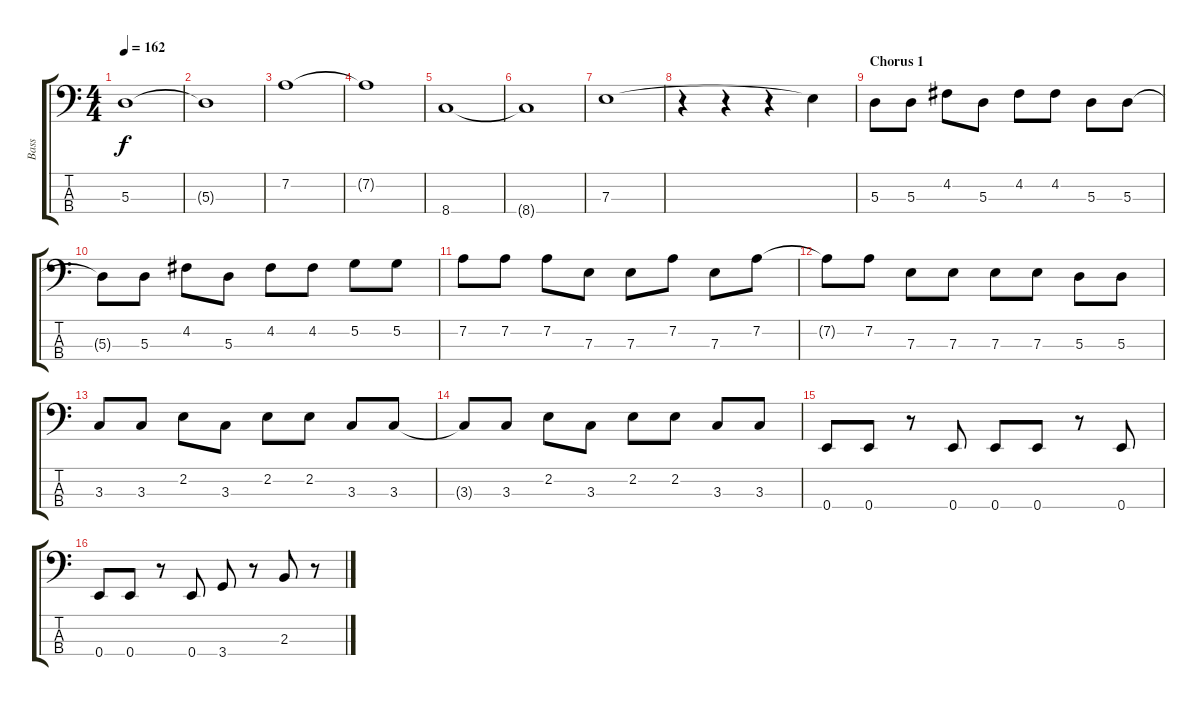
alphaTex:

\track ("Bass" "Bass") {instrument electricbassfinger}
\staff {score tabs}
\tuning (G2 D2 A1 E1) {hide}
\ts (4 4)
\tempo 162
\clef f4
\ks c
5.3.1{dy f} |
5.3{t}.1 |
7.2.1 |
7.2{t}.1 |
8.4.1 |
8.4{t}.1 |
7.3.1 |
r.4 r.4 r.4 7.3{t}.4 |
\section ("" "Chorus 1")
5.3.8 5.3.8 4.2.8 5.3.8 4.2.8 4.2.8 5.3.8 5.3.8 |
5.3{t}.8 5.3.8 4.2.8 5.3.8 4.2.8 4.2.8 5.2.8 5.2.8 |
7.2.8 7.2.8 7.2.8 7.3.8 7.3.8 7.2.8 7.3.8 7.2.8 |
7.2{t}.8 7.2.8 7.3.8 7.3.8 7.3.8 7.3.8 5.3.8 5.3.8 |
3.3.8 3.3.8 2.2.8 3.3.8 2.2.8 2.2.8 3.3.8 3.3.8 |
3.3{t}.8 3.3.8 2.2.8 3.3.8 2.2.8 2.2.8 3.3.8 3.3.8 |
0.4.8 0.4.8 r.8 0.4.8 0.4.8 0.4.8 r.8 0.4.8 |
0.4.8 0.4.8 r.8 0.4.8 3.4.8 r.8 2.3.8 r.8
